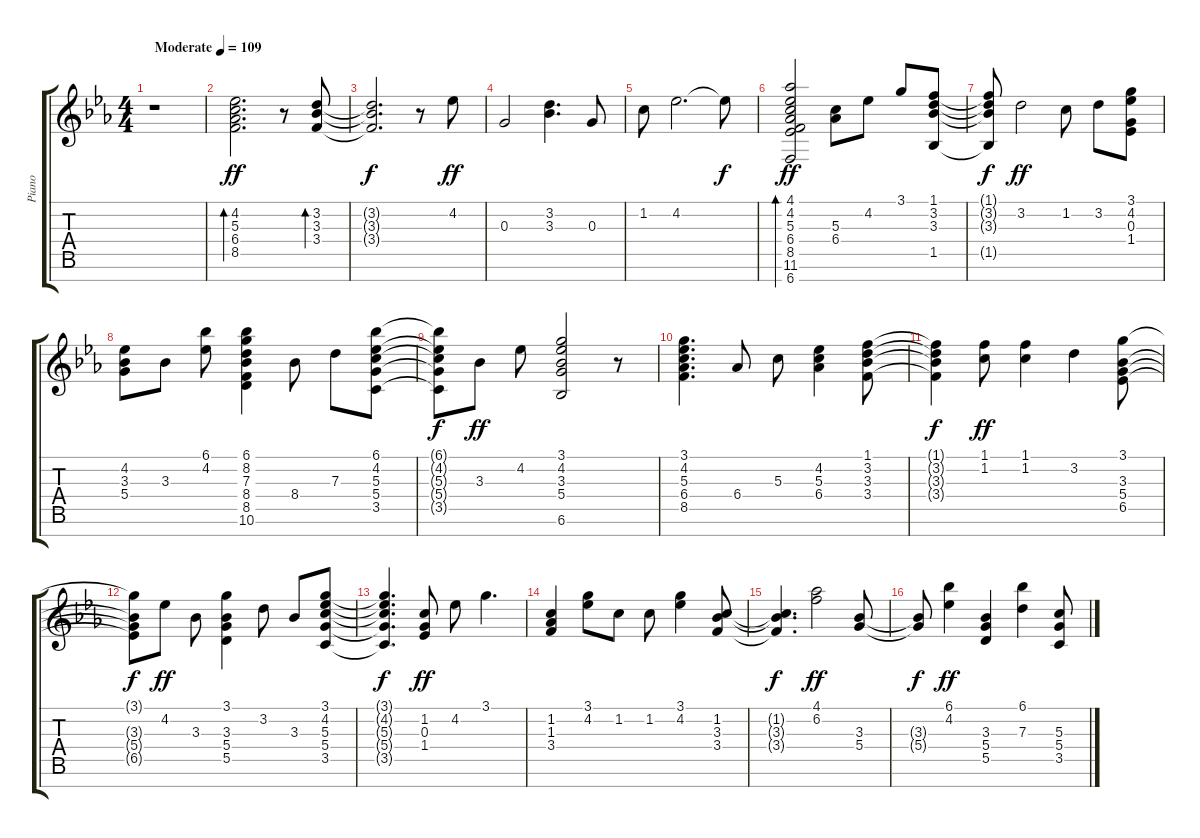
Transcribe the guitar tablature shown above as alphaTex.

\track ("Piano" "Piano") {instrument electricguitarjazz}
\staff {score tabs}
\tuning (E4 B3 G3 D3 A2 E2 B1) {hide}
\ts (4 4)
\tempo (109 "Moderate")
\clef g2
\ks eb
r.1{dy ff instrument electricguitarjazz} |
(4.2 5.3 6.4 8.5).2{d bd 60} r.8 (3.2 3.3 3.4).8{bd 60} |
(3.2{t} 3.3{t} 3.4{t}).2{d dy f} r.8 4.2.8{dy ff} |
0.3.2 (3.2 3.3).4{d} 0.3.8 |
1.2.8 4.2.2{d} 4.2{t}.8{dy f} |
(4.1 4.2 5.3 6.4 8.5 11.6 6.7).2{bd 60 dy ff} (5.3 6.4).8 4.2.8 3.1.8 (1.1 3.2 3.3 1.5).8 |
(1.1{t} 3.2{t} 3.3{t} 1.5{t}).8{dy f} 3.2.2{dy ff} 1.2.8 3.2.8 (3.1 4.2 0.3 1.4).8 |
(4.2 3.3 5.4).8 3.3.8 (6.1 4.2).8 (6.1 8.2 7.3 8.4 8.5 10.6).4 8.4.8 7.3.8 (6.1 4.2 5.3 5.4 3.5).8 |
(6.1{t} 4.2{t} 5.3{t} 5.4{t} 3.5{t}).8{dy f} 3.3.8{dy ff} 4.2.8 (3.1 4.2 3.3 5.4 6.6).2 r.8 |
(3.1 4.2 5.3 6.4 8.5).4{d} 6.4.8 5.3.8 (4.2 5.3 6.4).4 (1.1 3.2 3.3 3.4).8 |
(1.1{t} 3.2{t} 3.3{t} 3.4{t}).4{dy f} (1.1 1.2).8{dy ff} (1.1 1.2).4 3.2.4 (3.1 3.3 5.4 6.5).8 |
(3.1{t} 3.3{t} 5.4{t} 6.5{t}).8{dy f} 4.2.8{dy ff} 3.3.8 (3.1 3.3 5.4 5.5).4 3.2.8 3.3.8 (3.1 4.2 5.3 5.4 3.5).8 |
(3.1{t} 4.2{t} 5.3{t} 5.4{t} 3.5{t}).4{d dy f} (1.2 0.3 1.4).8{dy ff} 4.2.8 3.1.4{d} |
(1.2 1.3 3.4).4 (3.1 4.2).8 1.2.8 1.2.8 (3.1 4.2).4 (1.2 3.3 3.4).8 |
(1.2{t} 3.3{t} 3.4{t}).4{d dy f} (4.1 6.2).2{dy ff} (3.3 5.4).8 |
(3.3{t} 5.4{t}).8{dy f} (6.1 4.2).4{dy ff} (3.3 5.4 5.5).4 (6.1 7.3).4 (5.3 5.4 3.5).8
